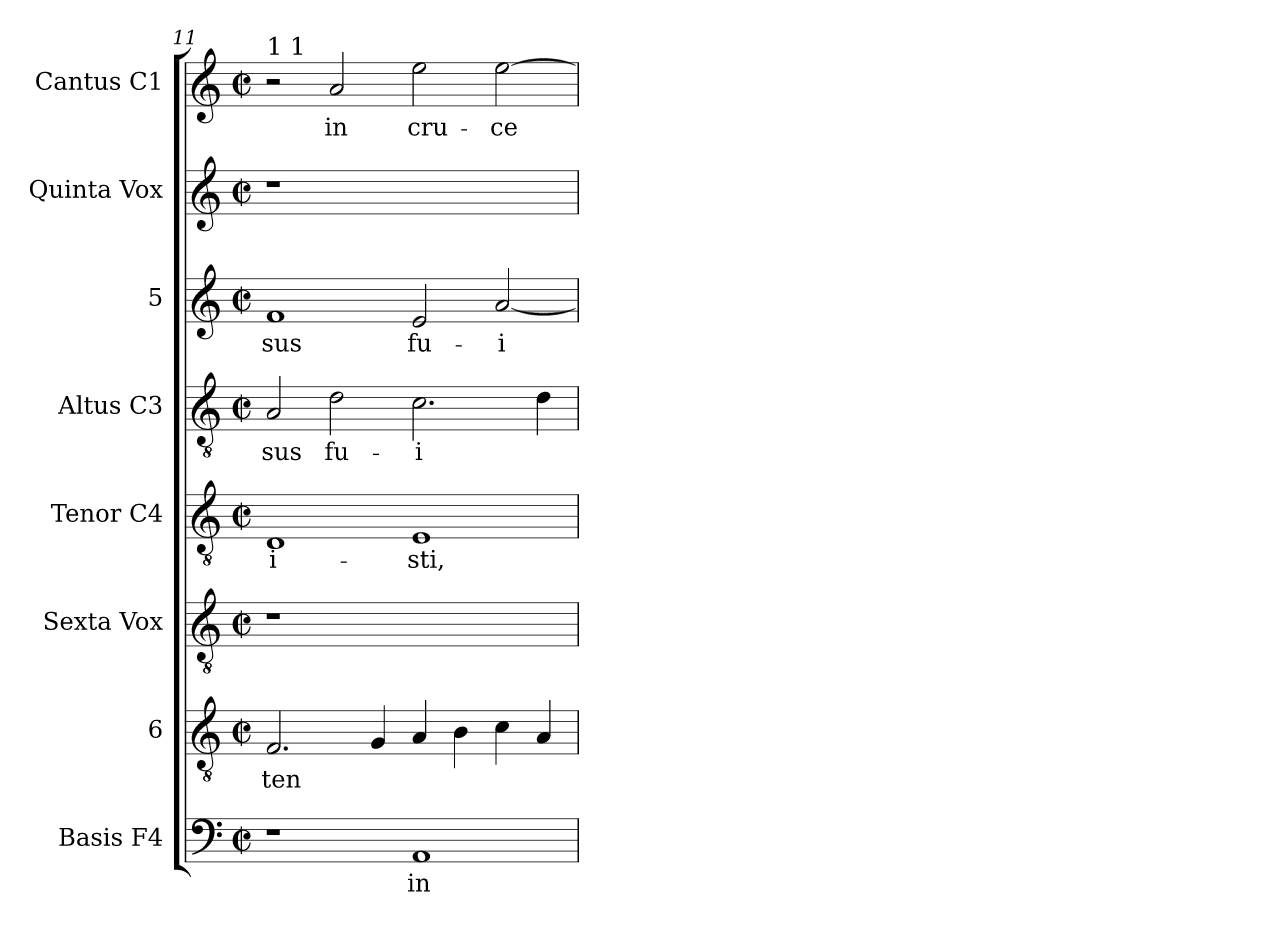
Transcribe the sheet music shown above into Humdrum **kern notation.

**kern	**text	**kern	**text	**kern	**kern	**text	**kern	**text	**kern	**text	**kern	**kern	**text
*part8	*part8	*part7	*part7	*part6	*part5	*part5	*part4	*part4	*part3	*part3	*part2	*part1	*part1
*staff8	*staff8	*staff7	*staff7	*staff6	*staff5	*staff5	*staff4	*staff4	*staff3	*staff3	*staff2	*staff1	*staff1
*I"Basis  F4	*	*I"6	*	*I"Sexta  Vox	*I"Tenor  C4	*	*I"Altus  C3	*	*I"5	*	*I"Quinta  Vox	*I"Cantus  C1	*
*I'B	*	*	*	*	*I'T	*	*I'A	*	*	*	*	*I'C	*
!!LO:PB:g=z
*clefF4	*	*clefGv2	*	*clefGv2	*clefGv2	*	*clefGv2	*	*clefG2	*	*clefG2	*clefG2	*
*k[]	*	*k[]	*	*k[]	*k[]	*	*k[]	*	*k[]	*	*k[]	*k[]	*
*C:	*	*C:	*	*C:	*C:	*	*C:	*	*C:	*	*C:	*C:	*
*M2/2	*	*M2/2	*	*M2/2	*M2/2	*	*M2/2	*	*M2/2	*	*M2/2	*M2/2	*
*met(c|)	*	*met(c|)	*	*met(c|)	*met(c|)	*	*met(c|)	*	*met(c|)	*	*met(c|)	*met(c|)	*
=11	=11	=11	=11	=11	=11	=11	=11	=11	=11	=11	=11	=11	=11
!	!	!	!	!	!	!	!	!	!	!	!	!LO:TX:a:t=1 1	!
!	!	!	!LO:LY:b:cj	!	!	!LO:LY:b:cj	!	!LO:LY:b:cj	!	!LO:LY:b:cj	!	!	!
1r	.	2.F/	-ten-	1r	1D	-i-	2A/	-sus	1f	-sus	1r	2r	.
!	!	!	!	!	!	!	!	!LO:LY:b:cj	!	!	!	!	!LO:LY:b:cj
.	.	.	.	.	.	.	2d\	fu-	.	.	.	2a/	in
!	!	!	!LO:LY:b:cj	!	!	!	!	!	!	!	!	!	!
.	.	4G/	--	.	.	.	.	.	.	.	.	.	.
!	!LO:LY:b:cj	!	!LO:LY:b:cj	!	!	!LO:LY:b:cj	!	!LO:LY:b:cj	!	!LO:LY:b:cj	!	!	!LO:LY:b:cj
1AA	in	4A/	--	1ryy	1E	-sti,	2.c\	-i-	2e/	fu-	1ryy	2ee\	cru-
!	!	!	!LO:LY:b:cj	!	!	!	!	!	!	!	!	!	!
.	.	4B\	--	.	.	.	.	.	.	.	.	.	.
!	!	!	!LO:LY:b:cj	!	!	!	!	!	!	!LO:LY:b:cj	!	!	!LO:LY:b:cj
.	.	4c\	--	.	.	.	.	.	[<2a/	-i-	.	[>2ee\	-ce
!	!	!	!LO:LY:b:cj	!	!	!	!	!LO:LY:b:cj	!	!	!	!	!
.	.	4A/	--	.	.	.	4d\	--	.	.	.	.	.
=	=	=	=	=	=	=	=	=	=	=	=	=	=
*-	*-	*-	*-	*-	*-	*-	*-	*-	*-	*-	*-	*-	*-
